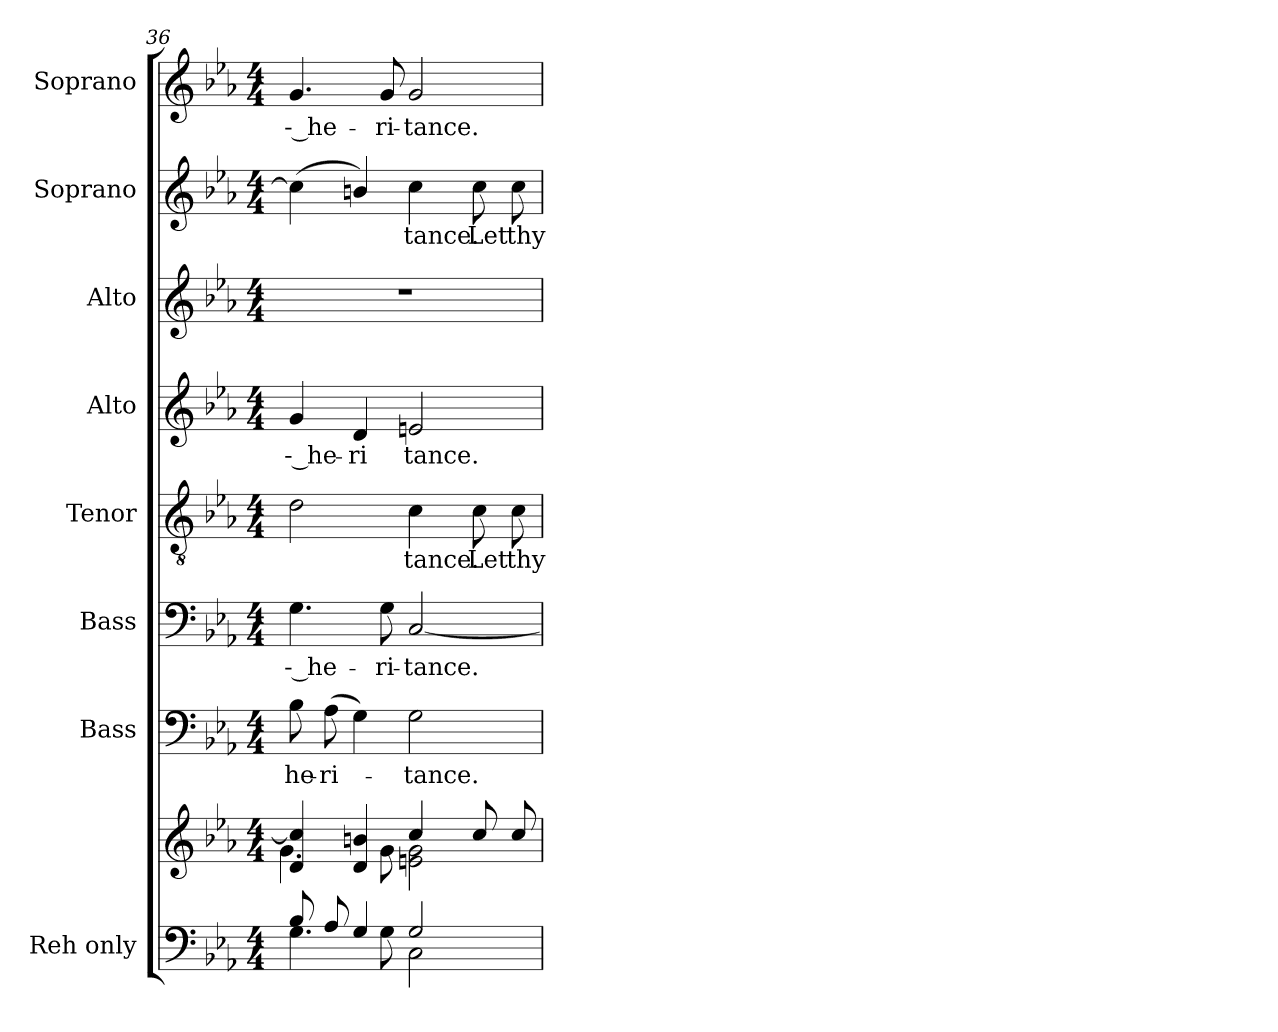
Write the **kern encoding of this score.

**kern	**kern	**kern	**text	**kern	**text	**kern	**text	**kern	**text	**kern	**kern	**text	**kern	**text
*part8	*part8	*part7	*part7	*part6	*part6	*part5	*part5	*part4	*part4	*part3	*part2	*part2	*part1	*part1
*staff9	*staff8	*staff7	*staff7	*staff6	*staff6	*staff5	*staff5	*staff4	*staff4	*staff3	*staff2	*staff2	*staff1	*staff1
*I"Reh only	*	*I"Bass	*	*I"Bass	*	*I"Tenor	*	*I"Alto	*	*I"Alto	*I"Soprano	*	*I"Soprano	*
*I'Reh only	*	*I'B.	*	*I'B.	*	*I'T.	*	*I'A.	*	*I'A.	*I'S.	*	*I'S.	*
!!LO:PB:g=z
*clefF4	*clefG2	*clefF4	*	*clefF4	*	*clefGv2	*	*clefG2	*	*clefG2	*clefG2	*	*clefG2	*
*	*	*	*	*	*	*ITrd7c12	*	*	*	*	*	*	*	*
*k[b-e-a-]	*k[b-e-a-]	*k[b-e-a-]	*	*k[b-e-a-]	*	*k[b-e-a-]	*	*k[b-e-a-]	*	*k[b-e-a-]	*k[b-e-a-]	*	*k[b-e-a-]	*
*E-:	*E-:	*E-:	*	*E-:	*	*E-:	*	*E-:	*	*E-:	*E-:	*	*E-:	*
*M4/4	*M4/4	*M4/4	*	*M4/4	*	*M4/4	*	*M4/4	*	*M4/4	*M4/4	*	*M4/4	*
=36	=36	=36	=36	=36	=36	=36	=36	=36	=36	=36	=36	=36	=36	=36
*^	*^	*	*	*	*	*	*	*	*	*	*	*	*	*
!	!	!	!	!	!LO:LY:b:color=#000000	!	!	!	!	!	!	!	!	!	!	!
!	!	!	!	!	!	!	!LO:LY:b:color=#000000	!	!	!	!	!	!	!	!	!
!	!	!	!	!	!	!	!	!	!	!	!LO:LY:b:color=#000000	!	!	!	!	!
!	!	!	!	!	!	!	!	!	!	!	!	!	!	!	!	!LO:LY:b:color=#000000
8B-i/	4.Gi\	4di/ 4cci]	4.gi\	8B-i\	- he-	4.Gi\	-- he-	2Di\	.	4gi/	-- he-	1r	(4cci\]	.	4.gi/	-- he-
!	!	!	!	!	!LO:LY:b:color=#000000	!	!	!	!	!	!	!	!	!	!	!
8A-i/	.	.	.	(8A-i\	-ri-	.	.	.	.	.	.	.	.	.	.	.
!	!	!	!	!	!	!	!	!	!	!	!LO:LY:b:color=#000000	!	!	!	!	!
4Gi/	.	4di/ 4bni	.	4Gi\)	.	.	.	.	.	4di/	-ri	.	4bni/)	.	.	.
!	!	!	!	!	!	!	!LO:LY:b:color=#000000	!	!	!	!	!	!	!	!	!
!	!	!	!	!	!	!	!	!	!	!	!	!	!	!	!	!LO:LY:b:color=#000000
.	8Gi\	.	8gi\	.	.	8Gi\	-ri-	.	.	.	.	.	.	.	8gi/	-ri-
!	!	!	!	!	!LO:LY:b:color=#000000	!	!	!	!	!	!	!	!	!	!	!
!	!	!	!	!	!	!	!LO:LY:b:color=#000000	!	!	!	!	!	!	!	!	!
!	!	!	!	!	!	!	!	!	!LO:LY:b:color=#000000	!	!	!	!	!	!	!
!	!	!	!	!	!	!	!	!	!	!	!LO:LY:b:color=#000000	!	!	!	!	!
!	!	!	!	!	!	!	!	!	!	!	!	!	!	!LO:LY:b:color=#000000	!	!
!	!	!	!	!	!	!	!	!	!	!	!	!	!	!	!	!LO:LY:b:color=#000000
2Gi/	2Ci\	4cci/	2eni\ 2gi	2Gi\	-tance.	[2Ci/	-tance.	4Ci\	-tance.	2eni/	tance.	.	4cci\	-tance.	2gi/	-tance.
!	!	!	!	!	!	!	!	!	!LO:LY:b:color=#000000	!	!	!	!	!	!	!
!	!	!	!	!	!	!	!	!	!	!	!	!	!	!LO:LY:b:color=#000000	!	!
.	.	8cci/	.	.	.	.	.	8Ci\	Let	.	.	.	8cci\	Let	.	.
!	!	!	!	!	!	!	!	!	!LO:LY:b:color=#000000	!	!	!	!	!	!	!
!	!	!	!	!	!	!	!	!	!	!	!	!	!	!LO:LY:b:color=#000000	!	!
.	.	8cci/	.	.	.	.	.	8Ci\	thy	.	.	.	8cci\	thy	.	.
*v	*v	*	*	*	*	*	*	*	*	*	*	*	*	*	*	*
*	*v	*v	*	*	*	*	*	*	*	*	*	*	*	*	*
=	=	=	=	=	=	=	=	=	=	=	=	=	=	=
*-	*-	*-	*-	*-	*-	*-	*-	*-	*-	*-	*-	*-	*-	*-
